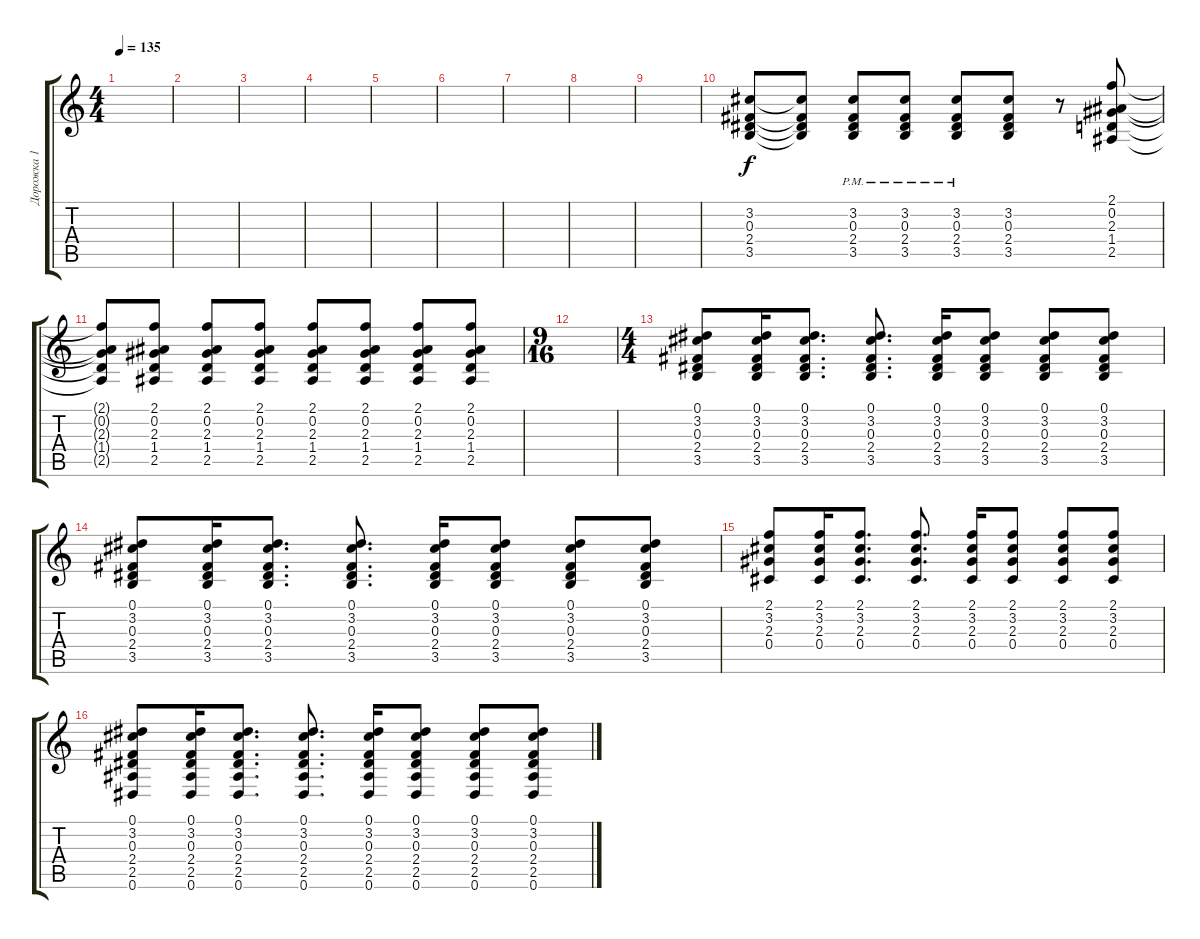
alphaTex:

\track ("Дорожка 1" "Дорожка 1") {instrument distortionguitar}
\staff {score tabs}
\tuning (Eb4 Bb3 Gb3 Db3 Ab2 Eb2) {hide}
\ts (4 4)
\tempo 135
\clef g2
\ks c
|
|
|
|
|
|
|
|
|
(3.2 0.3 2.4 3.5).8 (3.2{t} 0.3{t} 2.4{t} 3.5{t}).8 (3.2{pm} 0.3{pm} 2.4{pm} 3.5{pm}).8 (3.2{pm} 0.3{pm} 2.4{pm} 3.5{pm}).8 (3.2{pm} 0.3{pm} 2.4{pm} 3.5{pm}).8 (3.2 0.3 2.4 3.5).8 r.8 (2.1 0.2 2.3 1.4 2.5).8 |
(2.1{t} 0.2{t} 2.3{t} 1.4{t} 2.5{t}).8 (2.1 0.2 2.3 1.4 2.5).8 (2.1 0.2 2.3 1.4 2.5).8 (2.1 0.2 2.3 1.4 2.5).8 (2.1 0.2 2.3 1.4 2.5).8 (2.1 0.2 2.3 1.4 2.5).8 (2.1 0.2 2.3 1.4 2.5).8 (2.1 0.2 2.3 1.4 2.5).8 |
\ts (9 16)
|
\ts (4 4)
(0.1 3.2 0.3 2.4 3.5).8 (0.1 3.2 0.3 2.4 3.5).16 (0.1 3.2 0.3 2.4 3.5).8{d} (0.1 3.2 0.3 2.4 3.5).8{d} (0.1 3.2 0.3 2.4 3.5).16 (0.1 3.2 0.3 2.4 3.5).8 (0.1 3.2 0.3 2.4 3.5).8 (0.1 3.2 0.3 2.4 3.5).8 |
(0.1 3.2 0.3 2.4 3.5).8 (0.1 3.2 0.3 2.4 3.5).16 (0.1 3.2 0.3 2.4 3.5).8{d} (0.1 3.2 0.3 2.4 3.5).8{d} (0.1 3.2 0.3 2.4 3.5).16 (0.1 3.2 0.3 2.4 3.5).8 (0.1 3.2 0.3 2.4 3.5).8 (0.1 3.2 0.3 2.4 3.5).8 |
(2.1 3.2 2.3 0.4).8 (2.1 3.2 2.3 0.4).16 (2.1 3.2 2.3 0.4).8{d} (2.1 3.2 2.3 0.4).8{d} (2.1 3.2 2.3 0.4).16 (2.1 3.2 2.3 0.4).8 (2.1 3.2 2.3 0.4).8 (2.1 3.2 2.3 0.4).8 |
(0.1 3.2 0.3 2.4 2.5 0.6).8 (0.1 3.2 0.3 2.4 2.5 0.6).16 (0.1 3.2 0.3 2.4 2.5 0.6).8{d} (0.1 3.2 0.3 2.4 2.5 0.6).8{d} (0.1 3.2 0.3 2.4 2.5 0.6).16 (0.1 3.2 0.3 2.4 2.5 0.6).8 (0.1 3.2 0.3 2.4 2.5 0.6).8 (0.1 3.2 0.3 2.4 2.5 0.6).8
